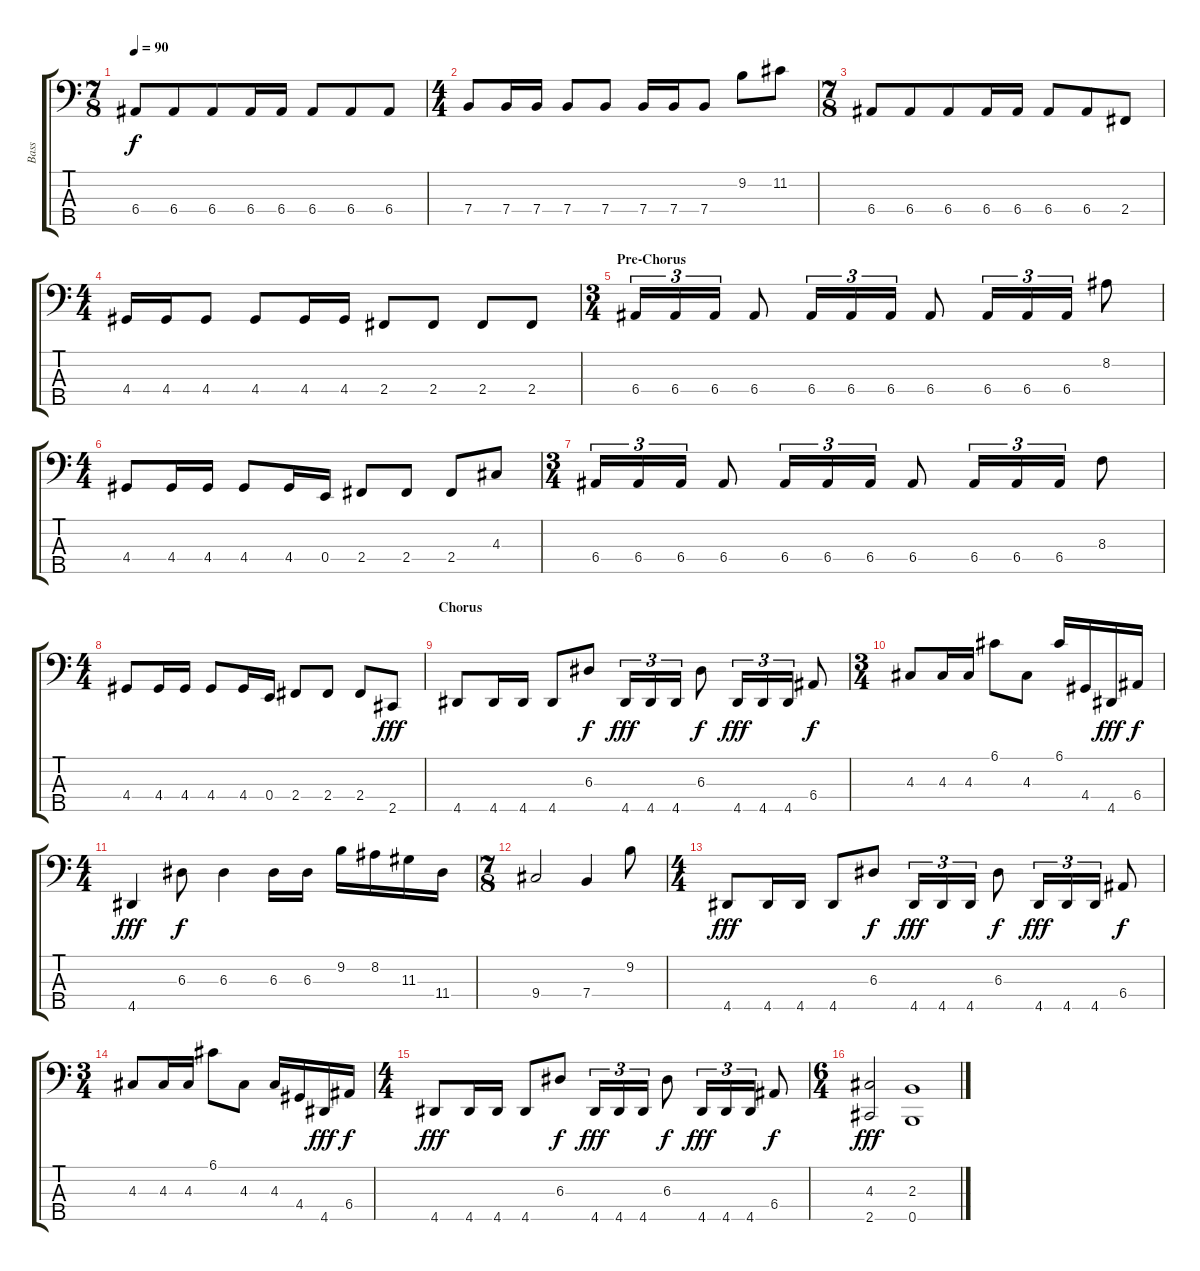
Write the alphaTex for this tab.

\track ("Bass" "Bass") {instrument electricbassfinger}
\staff {score tabs}
\tuning (G2 D2 A1 E1 B0) {hide}
\ts (7 8)
\tempo 90
\clef f4
\ks c
6.4.8{dy f} 6.4.8 6.4.8 6.4.16 6.4.16 6.4.8 6.4.8 6.4.8 |
\ts (4 4)
7.4.8 7.4.16 7.4.16 7.4.8 7.4.8 7.4.16 7.4.16 7.4.8 9.2.8 11.2.8 |
\ts (7 8)
6.4.8 6.4.8 6.4.8 6.4.16 6.4.16 6.4.8 6.4.8 2.4.8 |
\ts (4 4)
4.4.16 4.4.16 4.4.8 4.4.8 4.4.16 4.4.16 2.4.8 2.4.8 2.4.8 2.4.8 |
\ts (3 4)
\section ("" "Pre-Chorus")
6.4.16{tu (3 2)} 6.4.16{tu (3 2)} 6.4.16{tu (3 2)} 6.4.8 6.4.16{tu (3 2)} 6.4.16{tu (3 2)} 6.4.16{tu (3 2)} 6.4.8 6.4.16{tu (3 2)} 6.4.16{tu (3 2)} 6.4.16{tu (3 2)} 8.2.8 |
\ts (4 4)
4.4.8 4.4.16 4.4.16 4.4.8 4.4.16 0.4.16 2.4.8 2.4.8 2.4.8 4.3.8 |
\ts (3 4)
6.4.16{tu (3 2)} 6.4.16{tu (3 2)} 6.4.16{tu (3 2)} 6.4.8 6.4.16{tu (3 2)} 6.4.16{tu (3 2)} 6.4.16{tu (3 2)} 6.4.8 6.4.16{tu (3 2)} 6.4.16{tu (3 2)} 6.4.16{tu (3 2)} 8.3.8 |
\ts (4 4)
4.4.8 4.4.16 4.4.16 4.4.8 4.4.16 0.4.16 2.4.8 2.4.8 2.4.8 2.5.8{dy fff} |
\section ("" "Chorus")
4.5.8 4.5.16 4.5.16 4.5.8 6.3.8{dy f} 4.5.16{tu (3 2) dy fff} 4.5.16{tu (3 2)} 4.5.16{tu (3 2)} 6.3.8{dy f} 4.5.16{tu (3 2) dy fff} 4.5.16{tu (3 2)} 4.5.16{tu (3 2)} 6.4.8{dy f} |
\ts (3 4)
4.3.8 4.3.16 4.3.16 6.1.8 4.3.8 6.1.16 4.4.16 4.5.16{dy fff} 6.4.16{dy f} |
\ts (4 4)
4.5.4{dy fff} 6.3.8{dy f} 6.3.4 6.3.16 6.3.16 9.2.16 8.2.16 11.3.16 11.4.16 |
\ts (7 8)
9.4.2 7.4.4 9.2.8 |
\ts (4 4)
4.5.8{dy fff} 4.5.16 4.5.16 4.5.8 6.3.8{dy f} 4.5.16{tu (3 2) dy fff} 4.5.16{tu (3 2)} 4.5.16{tu (3 2)} 6.3.8{dy f} 4.5.16{tu (3 2) dy fff} 4.5.16{tu (3 2)} 4.5.16{tu (3 2)} 6.4.8{dy f} |
\ts (3 4)
4.3.8 4.3.16 4.3.16 6.1.8 4.3.8 4.3.16 4.4.16 4.5.16{dy fff} 6.4.16{dy f} |
\ts (4 4)
4.5.8{dy fff} 4.5.16 4.5.16 4.5.8 6.3.8{dy f} 4.5.16{tu (3 2) dy fff} 4.5.16{tu (3 2)} 4.5.16{tu (3 2)} 6.3.8{dy f} 4.5.16{tu (3 2) dy fff} 4.5.16{tu (3 2)} 4.5.16{tu (3 2)} 6.4.8{dy f} |
\ts (6 4)
(4.3 2.5).2{dy fff} (2.3 0.5).1
